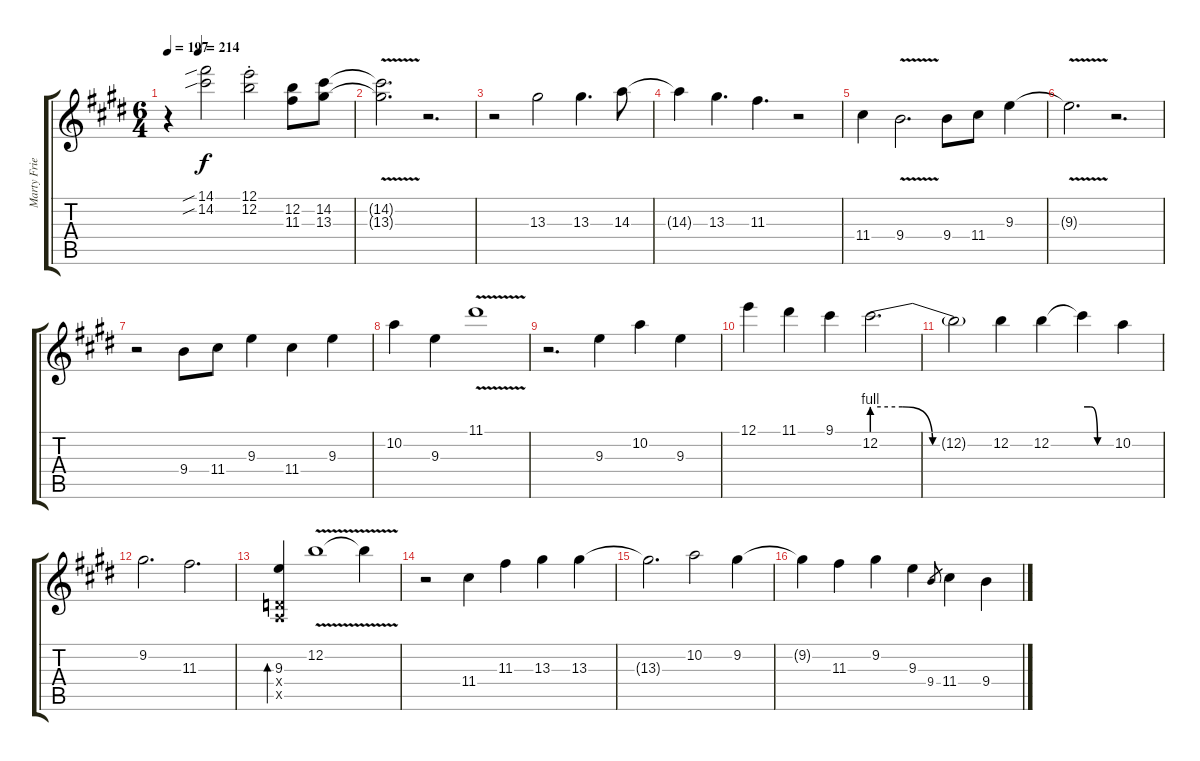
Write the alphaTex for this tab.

\track ("Marty Friedman" "Marty Frie") {instrument acousticguitarsteel}
\staff {score tabs}
\tuning (E4 B3 G3 D3 A2 E2) {hide}
\ts (6 4)
\tempo 197
\tempo (214 0.16666666666666666)
\clef g2
\ks e
r.4{dy f} (14.1{sib} 14.2{sib}).2 (12.1{st} 12.2{st}).2 (12.2 11.3).8 (14.2 13.3).8 |
(14.2{v t} 13.3{v t}).2{d} r.2{d} |
r.2 13.3.2 13.3.4{d} 14.3.8 |
14.3{t}.4 13.3.4{d} 11.3.4{d} r.2 |
11.4.4 9.4{v}.2{d} 9.4.8 11.4.8 9.3.4 |
9.3{v t}.2{d} r.2{d} |
r.2 9.4.8 11.4.8 9.3.4 11.4.4 9.3.4 |
10.2.4 9.3.4 11.1{v}.1 |
r.2{d} 9.3.4 10.2.4 9.3.4 |
12.1.4 11.1.4 9.1.4 12.2{be (custom 0 4 15 4 30 0 60 0)}.2{d} |
12.2{t}.2 12.2.4 12.2.4 12.2{be (custom 0 4 15 4 30 0 60 0) t}.4 10.2.4 |
9.2.2{d} 11.3.2{d} |
(9.3 0.4{x} 0.5{x}).4{bd 120} 12.2{v}.1 12.2{t}.4 |
r.2 11.4.4 11.3.4 13.3.4 13.3.4 |
13.3{t}.2{d} 10.2.2 9.2.4 |
9.2{t}.4 11.3.4 9.2.4 9.3.4 9.4.8{gr} 11.4.4 9.4.4
